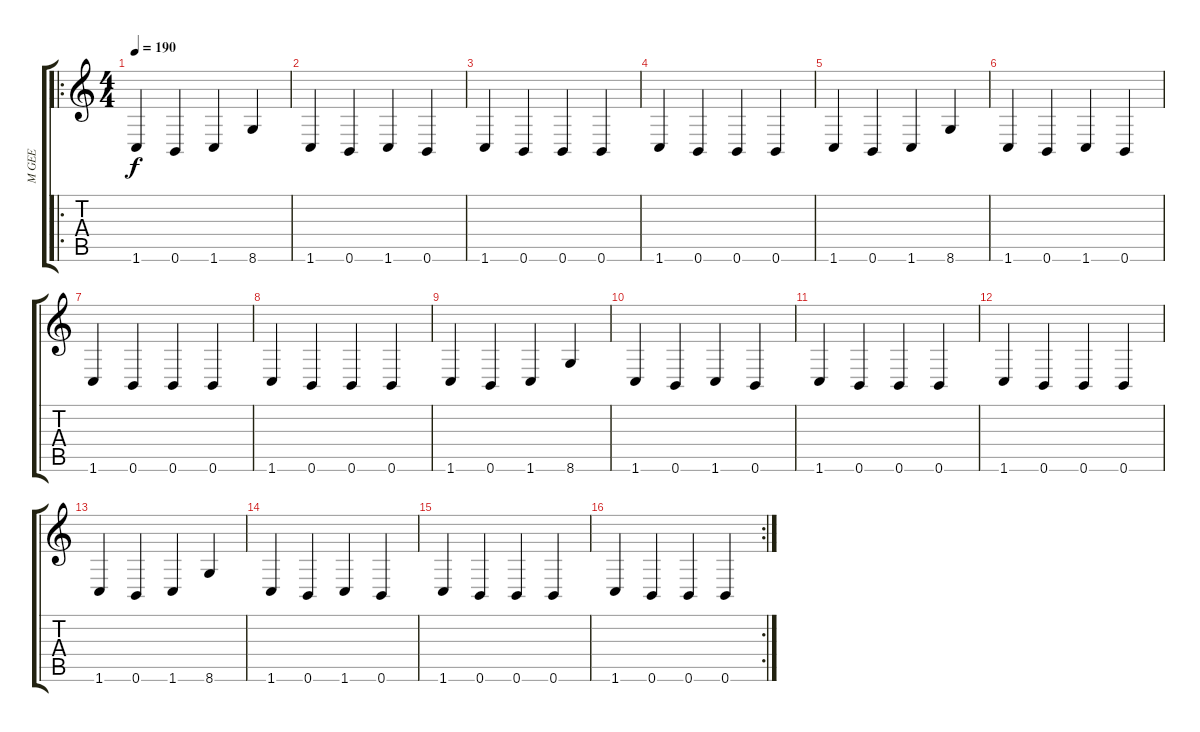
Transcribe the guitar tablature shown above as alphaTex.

\track ("M GEE" "M GEE") {instrument distortionguitar}
\staff {score tabs}
\tuning (Db4 Ab3 E3 B2 Gb2 B1) {hide}
\ro
\ts (4 4)
\tempo 190
\clef g2
\ks c
1.6.4{dy f} 0.6.4 1.6.4 8.6.4 |
1.6.4 0.6.4 1.6.4 0.6.4 |
1.6.4 0.6.4 0.6.4 0.6.4 |
1.6.4 0.6.4 0.6.4 0.6.4 |
1.6.4 0.6.4 1.6.4 8.6.4 |
1.6.4 0.6.4 1.6.4 0.6.4 |
1.6.4 0.6.4 0.6.4 0.6.4 |
1.6.4 0.6.4 0.6.4 0.6.4 |
1.6.4 0.6.4 1.6.4 8.6.4 |
1.6.4 0.6.4 1.6.4 0.6.4 |
1.6.4 0.6.4 0.6.4 0.6.4 |
1.6.4 0.6.4 0.6.4 0.6.4 |
1.6.4 0.6.4 1.6.4 8.6.4 |
1.6.4 0.6.4 1.6.4 0.6.4 |
1.6.4 0.6.4 0.6.4 0.6.4 |
\rc 2
1.6.4 0.6.4 0.6.4 0.6.4
